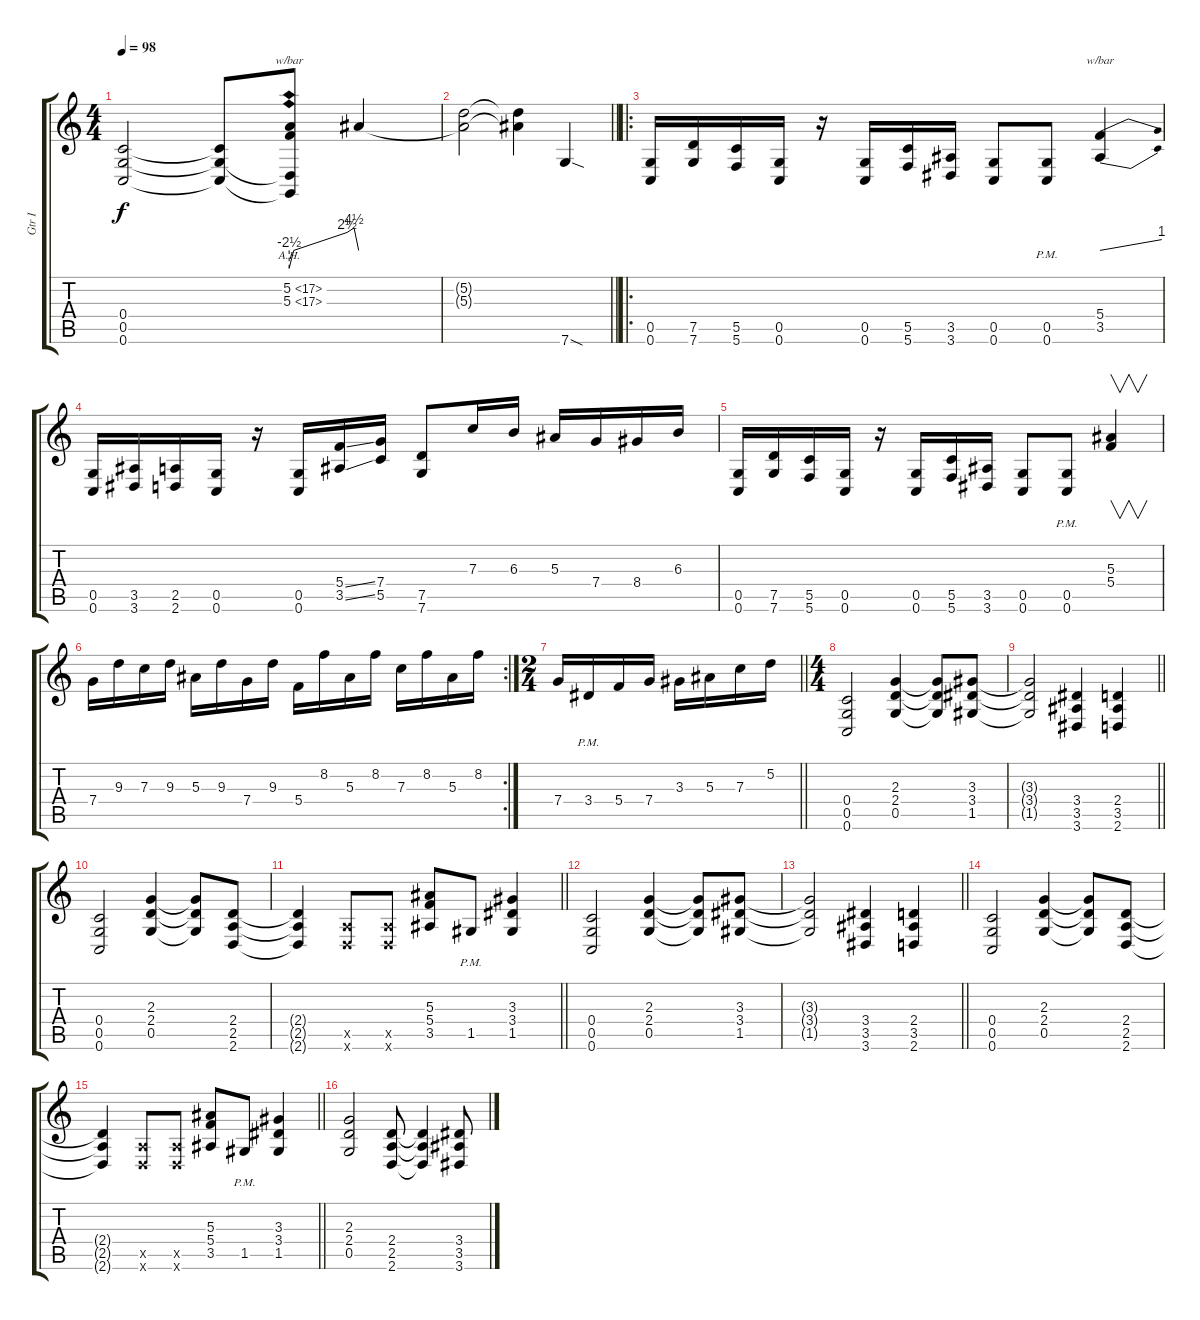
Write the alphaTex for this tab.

\track ("Gtr I" "Gtr I") {instrument overdrivenguitar}
\staff {score tabs}
\tuning (D4 A3 F3 C3 G2 C2) {hide}
\ts (4 4)
\tempo 98
\clef g2
\ks c
(0.4 0.5 0.6).2{dy f} (0.4{t} 0.5{t} 0.6{t}).8 (5.2{ah 12} 5.3{ah 12} 0.5{t} 0.6{t}).8{tbe (custom default 0 -10 4 0 50 10 56 18 60 0)} 5.3{t}.4 |
\barLineRight lightlight
(5.2{t} 5.3{t}).2 (5.2{t} 5.3{t}).4 7.6{sod}.4 |
\ro
(0.5 0.6).16 (7.5 7.6).16 (5.5 5.6).16 (0.5 0.6).16 r.16 (0.5 0.6).16 (5.5 5.6).16 (3.5 3.6).16 (0.5 0.6).8 (0.5{pm} 0.6{pm}).8 (5.4 3.5).4{tbe (dive default 0 0 60 4)} |
(0.5 0.6).16 (3.5 3.6).16 (2.5 2.6).16 (0.5 0.6).16 r.16 (0.5 0.6).16 (5.4{ss} 3.5{ss}).16 (7.4 5.5).16 (7.5 7.6).8 7.3.16 6.3.16 5.3.16 7.4.16 8.4.16 6.3.16 |
(0.5 0.6).16 (7.5 7.6).16 (5.5 5.6).16 (0.5 0.6).16 r.16 (0.5 0.6).16 (5.5 5.6).16 (3.5 3.6).16 (0.5 0.6).8 (0.5{pm} 0.6{pm}).8 (5.3 5.4).4{v} |
\rc 2
7.4.16 9.3.16 7.3.16 9.3.16 5.3.16 9.3.16 7.4.16 9.3.16 5.4.16 8.2.16 5.3.16 8.2.16 7.3.16 8.2.16 5.3.16 8.2.16 |
\ts (2 4)
\barLineRight lightlight
7.4.16 3.4{pm}.16 5.4.16 7.4.16 3.3.16 5.3.16 7.3.16 5.2.16 |
\ts (4 4)
(0.4 0.5 0.6).2 (2.3 2.4 0.5).4 (2.3{t} 2.4{t} 0.5{t}).8 (3.3 3.4 1.5).8 |
\barLineRight lightlight
(3.3{t} 3.4{t} 1.5{t}).2 (3.4 3.5 3.6).4 (2.4 3.5 2.6).4 |
(0.4 0.5 0.6).2 (2.3 2.4 0.5).4 (2.3{t} 2.4{t} 0.5{t}).8 (2.4 2.5 2.6).8 |
\barLineRight lightlight
(2.4{t} 2.5{t} 2.6{t}).4 (2.5{x} 2.6{x}).8 (2.5{x} 2.6{x}).8 (5.3 5.4 3.5).8 1.5{pm}.8 (3.3 3.4 1.5).4 |
(0.4 0.5 0.6).2 (2.3 2.4 0.5).4 (2.3{t} 2.4{t} 0.5{t}).8 (3.3 3.4 1.5).8 |
\barLineRight lightlight
(3.3{t} 3.4{t} 1.5{t}).2 (3.4 3.5 3.6).4 (2.4 3.5 2.6).4 |
(0.4 0.5 0.6).2 (2.3 2.4 0.5).4 (2.3{t} 2.4{t} 0.5{t}).8 (2.4 2.5 2.6).8 |
\barLineRight lightlight
(2.4{t} 2.5{t} 2.6{t}).4 (2.5{x} 2.6{x}).8 (2.5{x} 2.6{x}).8 (5.3 5.4 3.5).8 1.5{pm}.8 (3.3 3.4 1.5).4 |
(2.3 2.4 0.5).2 (2.4 2.5 2.6).8 (2.4{t} 2.5{t} 2.6{t}).4 (3.4 3.5 3.6).8
